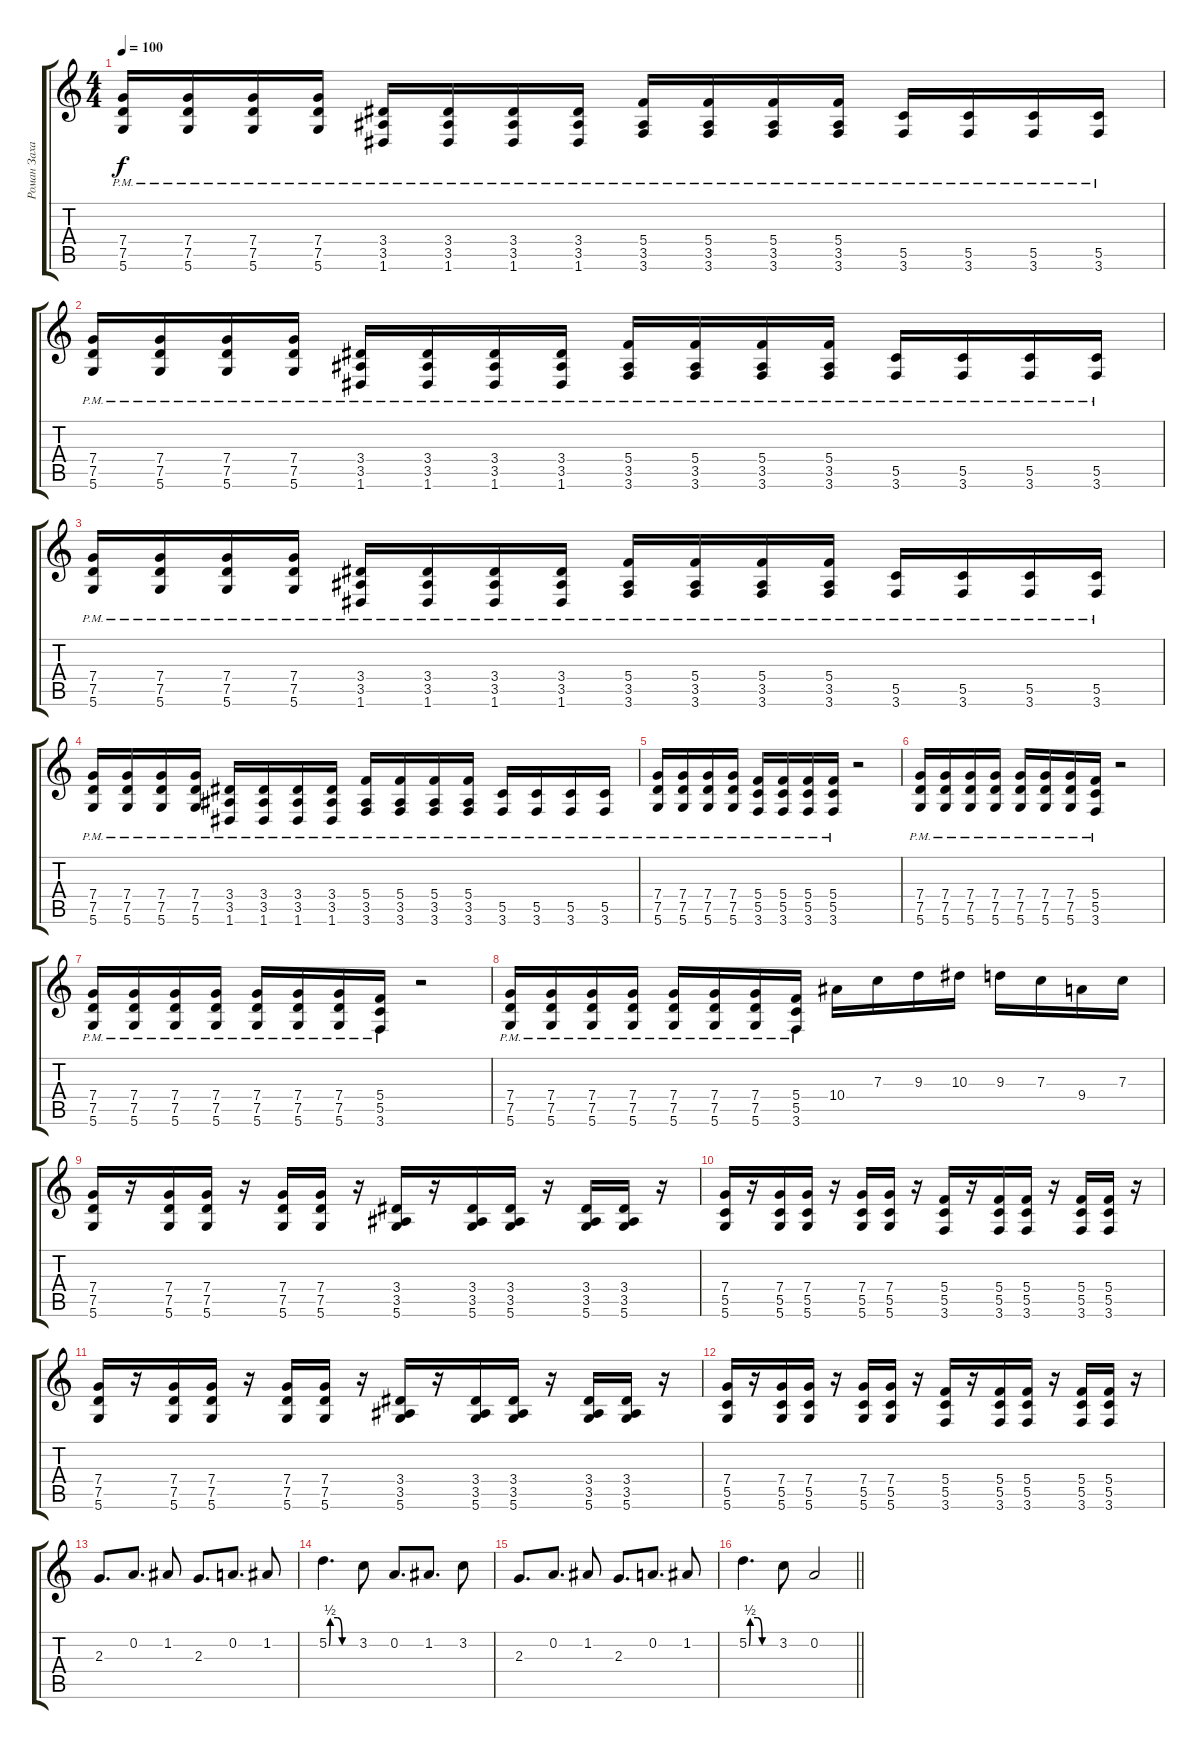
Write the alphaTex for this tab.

\track ("Роман Захаров" "Роман Заха") {instrument distortionguitar}
\staff {score tabs}
\tuning (D4 A3 F3 C3 G2 D2) {hide}
\ts (4 4)
\tempo 100
\clef g2
\ks c
(7.4{pm} 7.5{pm} 5.6{pm}).16{dy f} (7.4{pm} 7.5{pm} 5.6{pm}).16 (7.4{pm} 7.5{pm} 5.6{pm}).16 (7.4{pm} 7.5{pm} 5.6{pm}).16 (3.4{pm} 3.5{pm} 1.6{pm}).16 (3.4{pm} 3.5{pm} 1.6{pm}).16 (3.4{pm} 3.5{pm} 1.6{pm}).16 (3.4{pm} 3.5{pm} 1.6{pm}).16 (5.4{pm} 3.5{pm} 3.6{pm}).16 (5.4{pm} 3.5{pm} 3.6{pm}).16 (5.4{pm} 3.5{pm} 3.6{pm}).16 (5.4{pm} 3.5{pm} 3.6{pm}).16 (5.5{pm} 3.6{pm}).16 (5.5{pm} 3.6{pm}).16 (5.5{pm} 3.6{pm}).16 (5.5{pm} 3.6{pm}).16 |
(7.4{pm} 7.5{pm} 5.6{pm}).16 (7.4{pm} 7.5{pm} 5.6{pm}).16 (7.4{pm} 7.5{pm} 5.6{pm}).16 (7.4{pm} 7.5{pm} 5.6{pm}).16 (3.4{pm} 3.5{pm} 1.6{pm}).16 (3.4{pm} 3.5{pm} 1.6{pm}).16 (3.4{pm} 3.5{pm} 1.6{pm}).16 (3.4{pm} 3.5{pm} 1.6{pm}).16 (5.4{pm} 3.5{pm} 3.6{pm}).16 (5.4{pm} 3.5{pm} 3.6{pm}).16 (5.4{pm} 3.5{pm} 3.6{pm}).16 (5.4{pm} 3.5{pm} 3.6{pm}).16 (5.5{pm} 3.6{pm}).16 (5.5{pm} 3.6{pm}).16 (5.5{pm} 3.6{pm}).16 (5.5{pm} 3.6{pm}).16 |
(7.4{pm} 7.5{pm} 5.6{pm}).16 (7.4{pm} 7.5{pm} 5.6{pm}).16 (7.4{pm} 7.5{pm} 5.6{pm}).16 (7.4{pm} 7.5{pm} 5.6{pm}).16 (3.4{pm} 3.5{pm} 1.6{pm}).16 (3.4{pm} 3.5{pm} 1.6{pm}).16 (3.4{pm} 3.5{pm} 1.6{pm}).16 (3.4{pm} 3.5{pm} 1.6{pm}).16 (5.4{pm} 3.5{pm} 3.6{pm}).16 (5.4{pm} 3.5{pm} 3.6{pm}).16 (5.4{pm} 3.5{pm} 3.6{pm}).16 (5.4{pm} 3.5{pm} 3.6{pm}).16 (5.5{pm} 3.6{pm}).16 (5.5{pm} 3.6{pm}).16 (5.5{pm} 3.6{pm}).16 (5.5{pm} 3.6{pm}).16 |
(7.4{pm} 7.5{pm} 5.6{pm}).16 (7.4{pm} 7.5{pm} 5.6{pm}).16 (7.4{pm} 7.5{pm} 5.6{pm}).16 (7.4{pm} 7.5{pm} 5.6{pm}).16 (3.4{pm} 3.5{pm} 1.6{pm}).16 (3.4{pm} 3.5{pm} 1.6{pm}).16 (3.4{pm} 3.5{pm} 1.6{pm}).16 (3.4{pm} 3.5{pm} 1.6{pm}).16 (5.4{pm} 3.5{pm} 3.6{pm}).16 (5.4{pm} 3.5{pm} 3.6{pm}).16 (5.4{pm} 3.5{pm} 3.6{pm}).16 (5.4{pm} 3.5{pm} 3.6{pm}).16 (5.5{pm} 3.6{pm}).16 (5.5{pm} 3.6{pm}).16 (5.5{pm} 3.6{pm}).16 (5.5{pm} 3.6{pm}).16 |
(7.4{pm} 7.5{pm} 5.6{pm}).16 (7.4{pm} 7.5{pm} 5.6{pm}).16 (7.4{pm} 7.5{pm} 5.6{pm}).16 (7.4{pm} 7.5{pm} 5.6{pm}).16 (5.4{pm} 5.5{pm} 3.6{pm}).16 (5.4{pm} 5.5{pm} 3.6{pm}).16 (5.4{pm} 5.5{pm} 3.6{pm}).16 (5.4{pm} 5.5{pm} 3.6{pm}).16 r.2 |
(7.4{pm} 7.5{pm} 5.6{pm}).16 (7.4{pm} 7.5{pm} 5.6{pm}).16 (7.4{pm} 7.5{pm} 5.6{pm}).16 (7.4{pm} 7.5{pm} 5.6{pm}).16 (7.4{pm} 7.5{pm} 5.6{pm}).16 (7.4{pm} 7.5{pm} 5.6{pm}).16 (7.4{pm} 7.5{pm} 5.6{pm}).16 (5.4{pm} 5.5{pm} 3.6{pm}).16 r.2 |
(7.4{pm} 7.5{pm} 5.6{pm}).16 (7.4{pm} 7.5{pm} 5.6{pm}).16 (7.4{pm} 7.5{pm} 5.6{pm}).16 (7.4{pm} 7.5{pm} 5.6{pm}).16 (7.4{pm} 7.5{pm} 5.6{pm}).16 (7.4{pm} 7.5{pm} 5.6{pm}).16 (7.4{pm} 7.5{pm} 5.6{pm}).16 (5.4{pm} 5.5{pm} 3.6{pm}).16 r.2 |
(7.4{pm} 7.5{pm} 5.6{pm}).16 (7.4{pm} 7.5{pm} 5.6{pm}).16 (7.4{pm} 7.5{pm} 5.6{pm}).16 (7.4{pm} 7.5{pm} 5.6{pm}).16 (7.4{pm} 7.5{pm} 5.6{pm}).16 (7.4{pm} 7.5{pm} 5.6{pm}).16 (7.4{pm} 7.5{pm} 5.6{pm}).16 (5.4{pm} 5.5{pm} 3.6{pm}).16 10.4.16 7.3.16 9.3.16 10.3.16 9.3.16 7.3.16 9.4.16 7.3.16 |
(7.4 7.5 5.6).16 r.16 (7.4 7.5 5.6).16 (7.4 7.5 5.6).16 r.16 (7.4 7.5 5.6).16 (7.4 7.5 5.6).16 r.16 (3.4 3.5 5.6).16 r.16 (3.4 3.5 5.6).16 (3.4 3.5 5.6).16 r.16 (3.4 3.5 5.6).16 (3.4 3.5 5.6).16 r.16 |
(7.4 5.5 5.6).16 r.16 (7.4 5.5 5.6).16 (7.4 5.5 5.6).16 r.16 (7.4 5.5 5.6).16 (7.4 5.5 5.6).16 r.16 (5.4 5.5 3.6).16 r.16 (5.4 5.5 3.6).16 (5.4 5.5 3.6).16 r.16 (5.4 5.5 3.6).16 (5.4 5.5 3.6).16 r.16 |
(7.4 7.5 5.6).16 r.16 (7.4 7.5 5.6).16 (7.4 7.5 5.6).16 r.16 (7.4 7.5 5.6).16 (7.4 7.5 5.6).16 r.16 (3.4 3.5 5.6).16 r.16 (3.4 3.5 5.6).16 (3.4 3.5 5.6).16 r.16 (3.4 3.5 5.6).16 (3.4 3.5 5.6).16 r.16 |
(7.4 5.5 5.6).16 r.16 (7.4 5.5 5.6).16 (7.4 5.5 5.6).16 r.16 (7.4 5.5 5.6).16 (7.4 5.5 5.6).16 r.16 (5.4 5.5 3.6).16 r.16 (5.4 5.5 3.6).16 (5.4 5.5 3.6).16 r.16 (5.4 5.5 3.6).16 (5.4 5.5 3.6).16 r.16 |
2.3.8{d} 0.2.8{d} 1.2.8 2.3.8{d} 0.2.8{d} 1.2.8 |
5.2{be (custom 0 0 3 2 20 2 30 0 60 0)}.4{d} 3.2.8 0.2.8{d} 1.2.8{d} 3.2.8 |
2.3.8{d} 0.2.8{d} 1.2.8 2.3.8{d} 0.2.8{d} 1.2.8 |
\barLineRight lightlight
5.2{be (custom 0 0 3 2 20 2 30 0 60 0)}.4{d} 3.2.8 0.2.2
